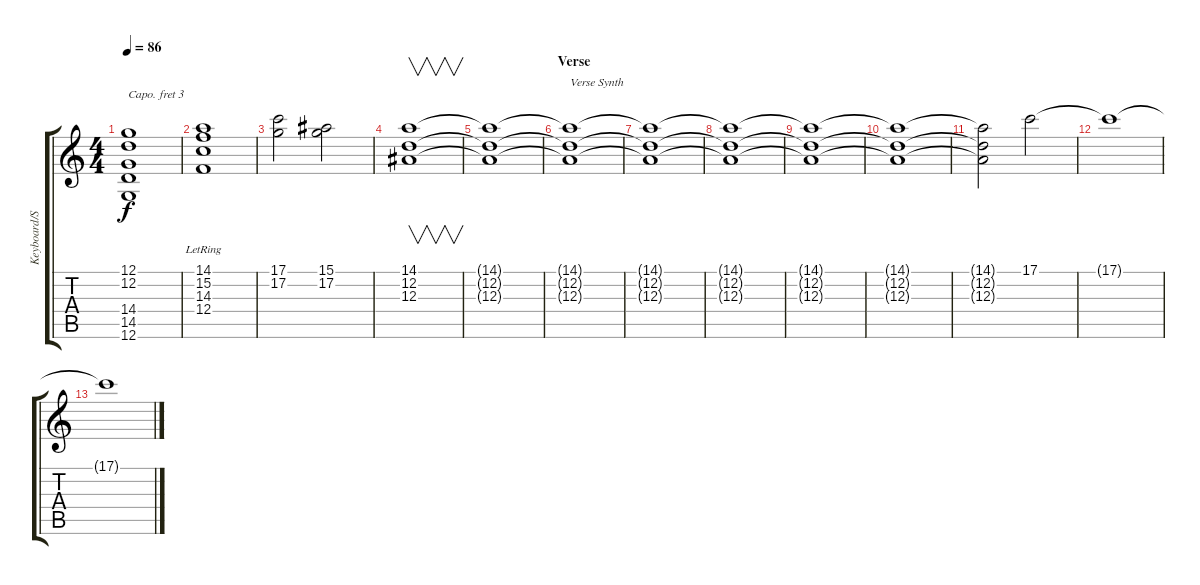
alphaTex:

\track ("Keyboard/Synth Fills" "Keyboard/S") {instrument pad2warm}
\staff {score tabs}
\capo 3
\tuning (E4 B3 G3 D3 A2 E2) {hide}
\ts (4 4)
\tempo 86
\clef g2
\ks c
(12.1{t} 12.2{t} 14.4{t} 14.5{t} 12.6{t}).1{dy f} |
(14.1{lr} 15.2{lr} 14.3{lr} 12.4{lr}).1 |
(17.1 17.2).2 (15.1 17.2).2 |
(14.1 12.2 12.3).1{v} |
(14.1{t} 12.2{t} 12.3{t}).1{volume 9} |
\section ("" "Verse")
(14.1{t} 12.2{t} 12.3{t}).1{txt "Verse Synth"} |
(14.1{t} 12.2{t} 12.3{t}).1 |
(14.1{t} 12.2{t} 12.3{t}).1 |
(14.1{t} 12.2{t} 12.3{t}).1 |
(14.1{t} 12.2{t} 12.3{t}).1 |
(14.1{t} 12.2{t} 12.3{t}).2 17.1.2 |
17.1{t}.1 |
17.1{t}.1
